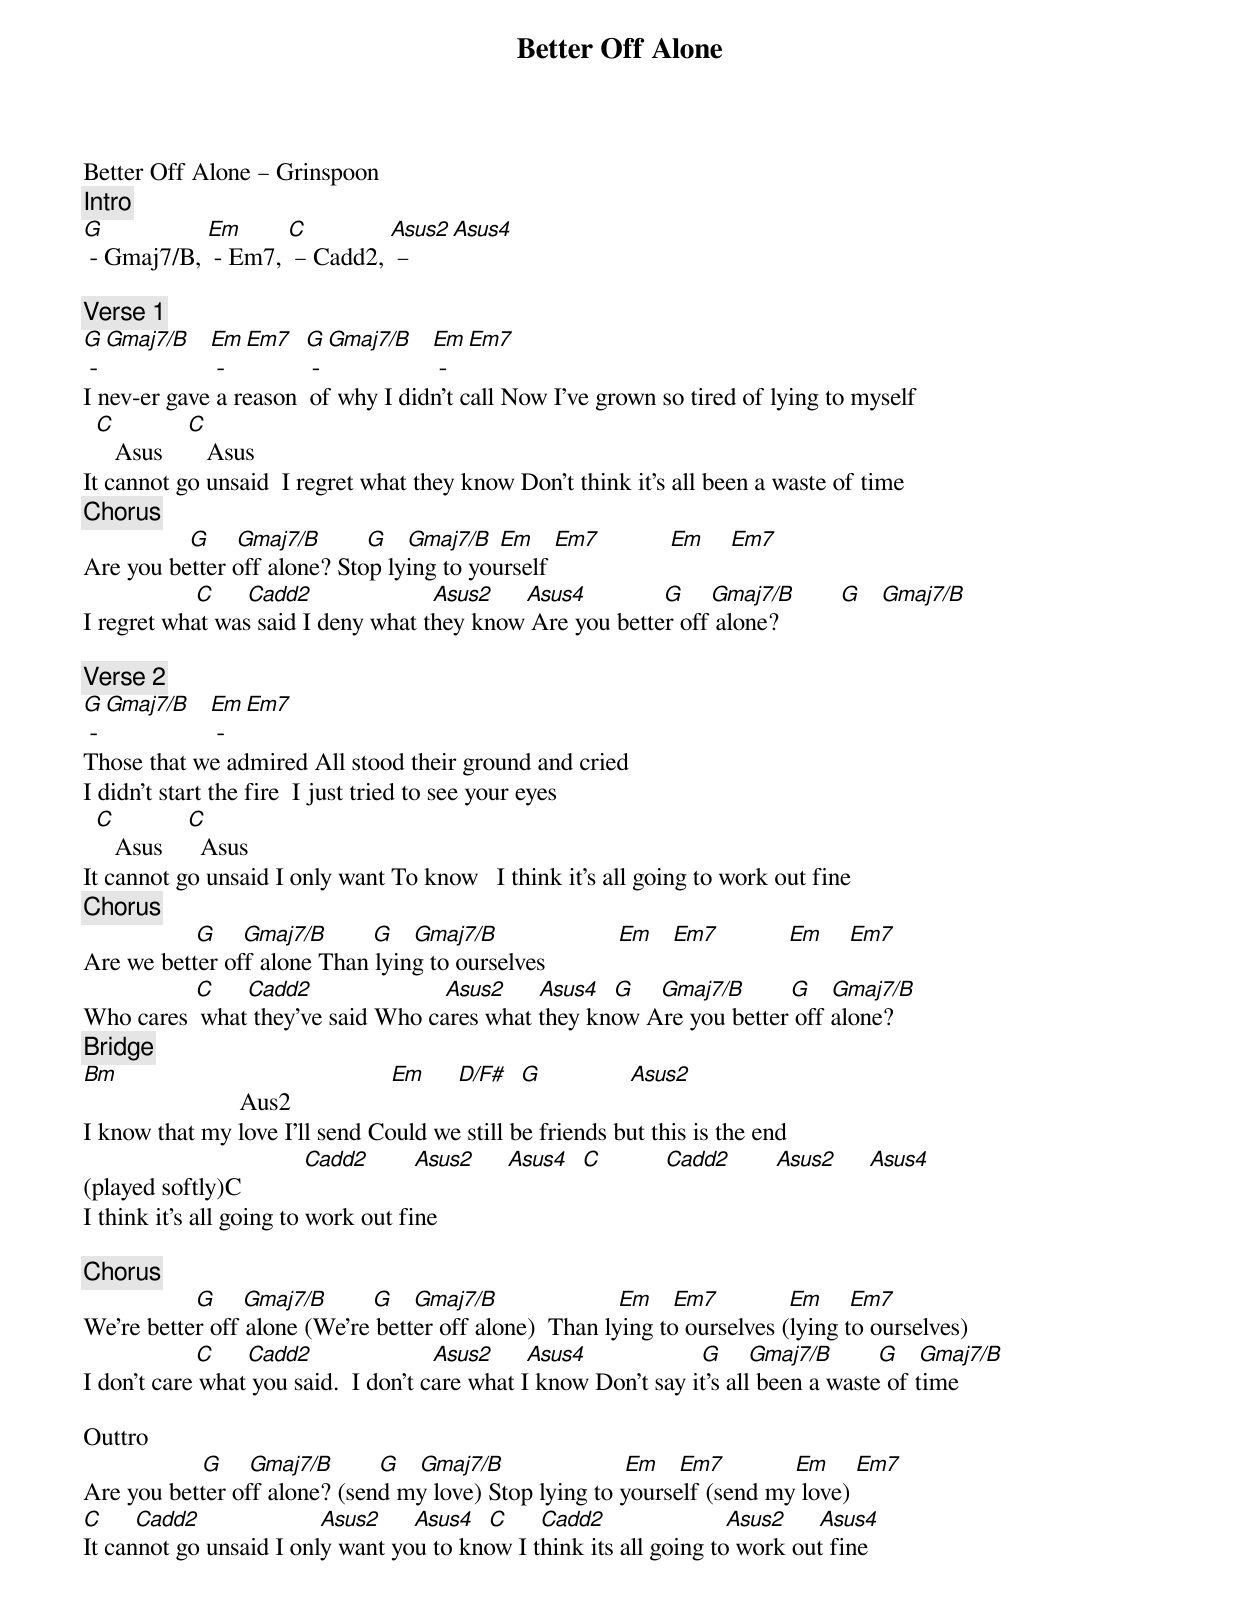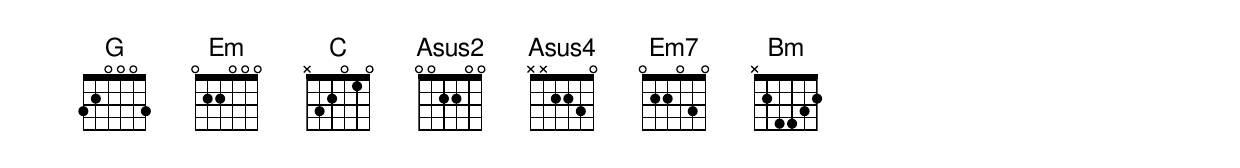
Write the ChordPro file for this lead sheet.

{title: Better Off Alone}
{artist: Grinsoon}
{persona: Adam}
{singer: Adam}
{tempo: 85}
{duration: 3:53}
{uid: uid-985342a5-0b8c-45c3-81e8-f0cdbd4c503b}
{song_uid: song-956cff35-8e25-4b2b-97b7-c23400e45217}



Better Off Alone – Grinspoon
{comment: Intro}
[G] - Gmaj7/B, [Em] - Em7, [C] – Cadd2, [Asus2] – [Asus4]

{comment: Verse 1}
[G] - [Gmaj7/B]			[Em] - [Em7]		[G] - [Gmaj7/B]			[Em] - [Em7]
I nev-er gave a reason  of why I didn't call	Now I've grown so tired of lying to myself
		[C]			Asus				[C]			Asus
It cannot go unsaid  I regret what they know	Don't think it's all been a waste of time
{comment: Chorus}
                 [G]    [Gmaj7/B]       [G]   [Gmaj7/B]	[Em]   [Em7]           [Em]    [Em7]
Are you better off alone? Stop lying to yourself
                  [C]     [Cadd2]	                  [Asus2]     [Asus4]	           [G]    [Gmaj7/B]       [G]   [Gmaj7/B]
I regret what was said I deny what they know	Are you better off alone?

{comment: Verse 2}
[G] - [Gmaj7/B]			[Em] - [Em7]
Those that we admired	All stood their ground and cried
I didn't start the fire		I just tried to see your eyes
		[C]			Asus				[C]		Asus
It cannot go unsaid I only want To know 		I think it's all going to work out fine
{comment: Chorus}
                  [G]    [Gmaj7/B]       [G]   [Gmaj7/B]	                  [Em]   [Em7]           [Em]    [Em7]
Are we better off alone	Than lying to ourselves
                  [C]     [Cadd2]	                  		[Asus2]     [Asus4]		[G]    [Gmaj7/B]       [G]   [Gmaj7/B]
Who cares  what they've said	Who cares what they know	Are you better off alone?
{comment: Bridge}
[Bm]                         Aus2		              [Em]  			[D/F#]  [G]              [Asus2]
I know that my love I'll send	Could we still be friends but this is the end
(played softly)C          [Cadd2]       [Asus2]     [Asus4]  [C]          [Cadd2]       [Asus2]     [Asus4]
I think it's all going to work out fine

{comment: Chorus}
                  [G]    [Gmaj7/B]       [G]   [Gmaj7/B]	                  [Em]   [Em7]           [Em]    [Em7]
We’re better off alone	(We’re better off alone) 	Than lying to ourselves (lying to ourselves)
                  [C]     [Cadd2]	                  [Asus2]     [Asus4]                  [G]    [Gmaj7/B]       [G]   [Gmaj7/B]
I don’t care what you said.  I don’t care what I know Don’t say it’s all been a waste of time

Outtro
                   [G]    [Gmaj7/B]       [G]   [Gmaj7/B]	                  [Em]   [Em7]           [Em]    [Em7]
Are you better off alone? (send my love)	Stop lying to yourself (send my love)
[C]     [Cadd2]	                  [Asus2]     [Asus4]		[C]     [Cadd2]	                  [Asus2]     [Asus4]
It cannot go unsaid	I only want you to know	I think its all going to work out fine
